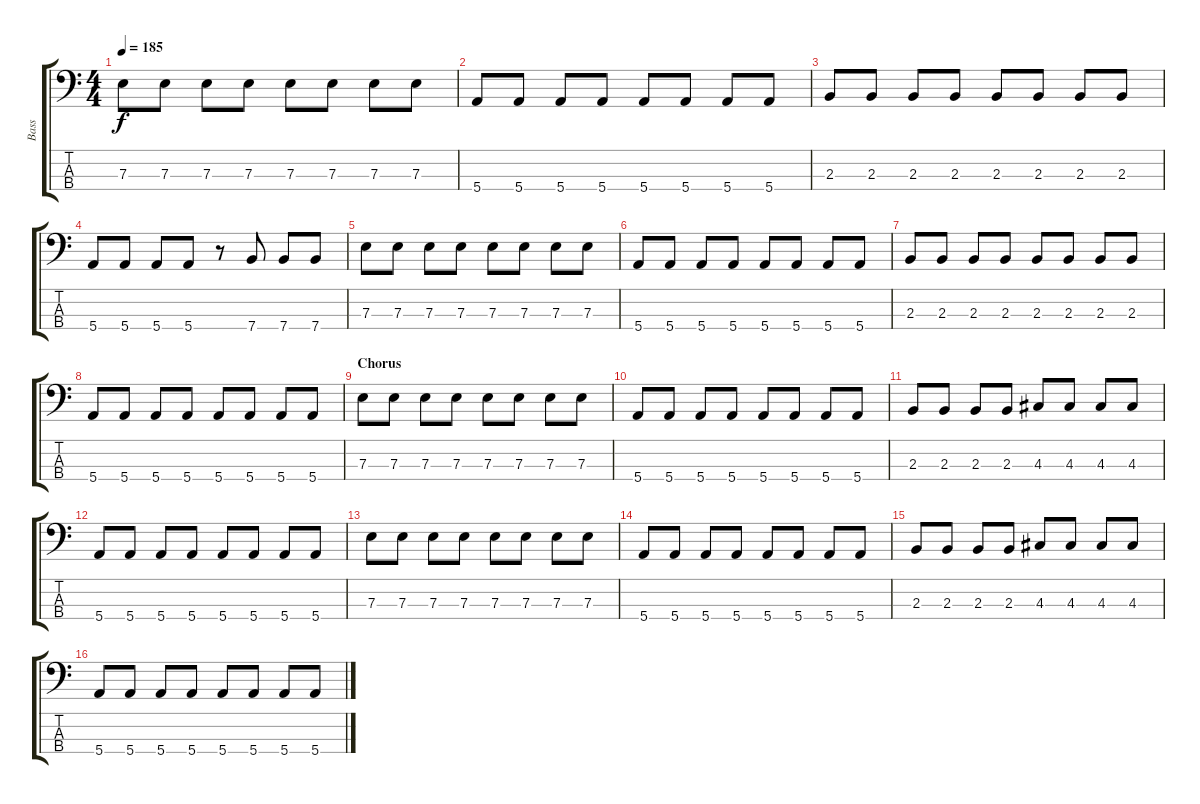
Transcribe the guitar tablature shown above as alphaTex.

\track ("Bass" "Bass") {instrument electricbassfinger}
\staff {score tabs}
\tuning (G2 D2 A1 E1) {hide}
\ts (4 4)
\tempo 185
\clef f4
\ks c
7.3.8{dy f} 7.3.8 7.3.8 7.3.8 7.3.8 7.3.8 7.3.8 7.3.8 |
5.4.8 5.4.8 5.4.8 5.4.8 5.4.8 5.4.8 5.4.8 5.4.8 |
2.3.8 2.3.8 2.3.8 2.3.8 2.3.8 2.3.8 2.3.8 2.3.8 |
5.4.8 5.4.8 5.4.8 5.4.8 r.8 7.4.8 7.4.8 7.4.8 |
7.3.8 7.3.8 7.3.8 7.3.8 7.3.8 7.3.8 7.3.8 7.3.8 |
5.4.8 5.4.8 5.4.8 5.4.8 5.4.8 5.4.8 5.4.8 5.4.8 |
2.3.8 2.3.8 2.3.8 2.3.8 2.3.8 2.3.8 2.3.8 2.3.8 |
5.4.8 5.4.8 5.4.8 5.4.8 5.4.8 5.4.8 5.4.8 5.4.8 |
\section ("" "Chorus")
7.3.8 7.3.8 7.3.8 7.3.8 7.3.8 7.3.8 7.3.8 7.3.8 |
5.4.8 5.4.8 5.4.8 5.4.8 5.4.8 5.4.8 5.4.8 5.4.8 |
2.3.8 2.3.8 2.3.8 2.3.8 4.3.8 4.3.8 4.3.8 4.3.8 |
5.4.8 5.4.8 5.4.8 5.4.8 5.4.8 5.4.8 5.4.8 5.4.8 |
7.3.8 7.3.8 7.3.8 7.3.8 7.3.8 7.3.8 7.3.8 7.3.8 |
5.4.8 5.4.8 5.4.8 5.4.8 5.4.8 5.4.8 5.4.8 5.4.8 |
2.3.8 2.3.8 2.3.8 2.3.8 4.3.8 4.3.8 4.3.8 4.3.8 |
5.4.8 5.4.8 5.4.8 5.4.8 5.4.8 5.4.8 5.4.8 5.4.8
